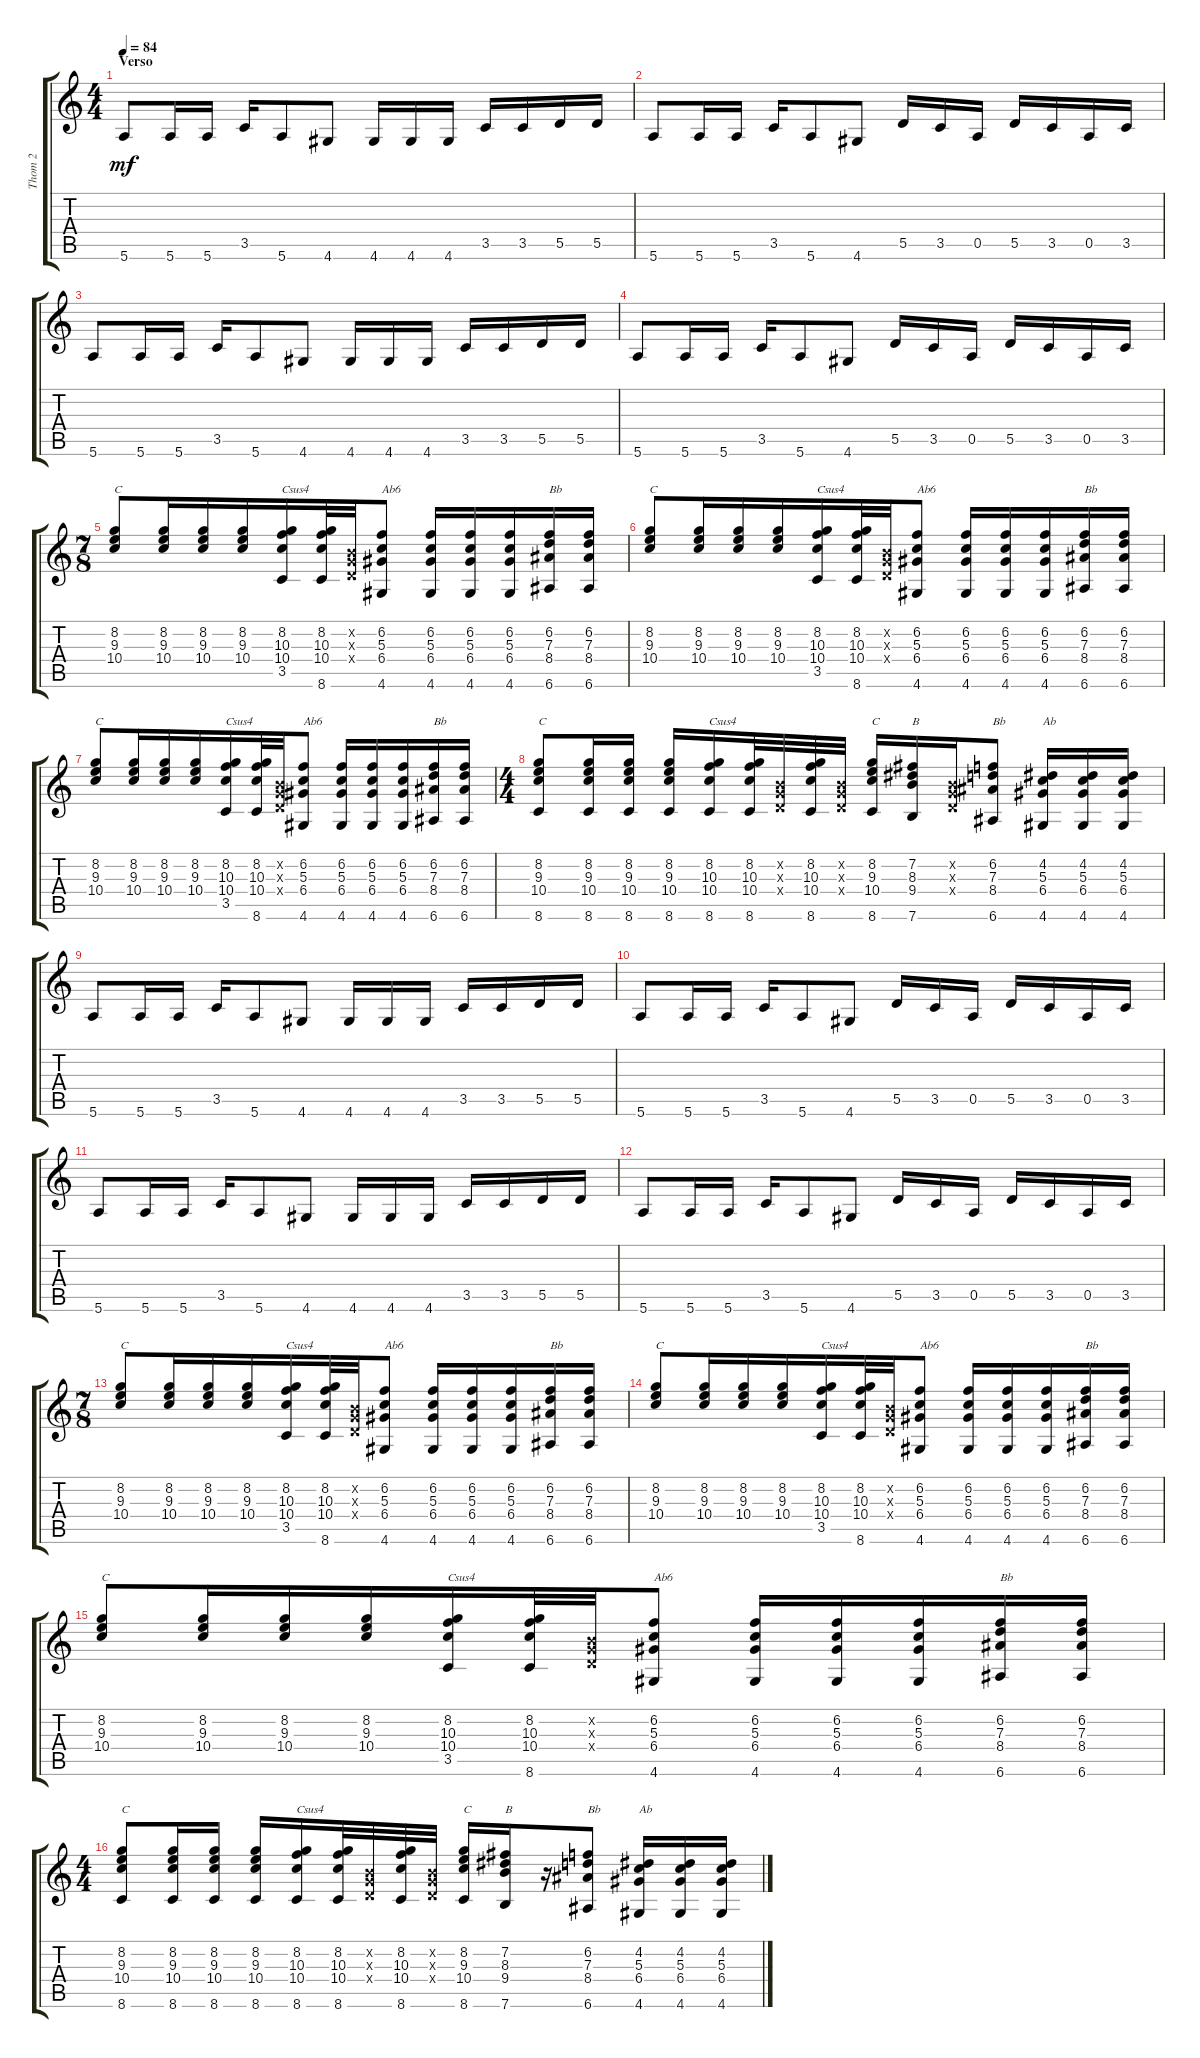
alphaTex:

\track ("Thom 2" "Thom 2") {instrument acousticguitarnylon}
\staff {score tabs}
\tuning (E4 B3 G3 D3 A2 E2) {hide}
\ts (4 4)
\section ("" "Verso")
\tempo 84
\clef g2
\ks c
5.6.8{dy mf} 5.6.16 5.6.16 3.5.16 5.6.8 4.6.8 4.6.16 4.6.16 4.6.16 3.5.16 3.5.16 5.5.16 5.5.16 |
5.6.8 5.6.16 5.6.16 3.5.16 5.6.8 4.6.8 5.5.16 3.5.16 0.5.16 5.5.16 3.5.16 0.5.16 3.5.16 |
5.6.8 5.6.16 5.6.16 3.5.16 5.6.8 4.6.8 4.6.16 4.6.16 4.6.16 3.5.16 3.5.16 5.5.16 5.5.16 |
5.6.8 5.6.16 5.6.16 3.5.16 5.6.8 4.6.8 5.5.16 3.5.16 0.5.16 5.5.16 3.5.16 0.5.16 3.5.16 |
\ts (7 8)
(8.2 9.3 10.4).8{txt "C"} (8.2 9.3 10.4).16 (8.2 9.3 10.4).16 (8.2 9.3 10.4).16 (8.2 10.3 10.4 3.5).16{txt "Csus4"} (8.2 10.3 10.4 8.6).32 (0.2{x} 0.3{x} 0.4{x}).32 (6.2 5.3 6.4 4.6).8{txt "Ab6"} (6.2 5.3 6.4 4.6).16 (6.2 5.3 6.4 4.6).16 (6.2 5.3 6.4 4.6).16 (6.2 7.3 8.4 6.6).16{txt "Bb"} (6.2 7.3 8.4 6.6).16 |
(8.2 9.3 10.4).8{txt "C"} (8.2 9.3 10.4).16 (8.2 9.3 10.4).16 (8.2 9.3 10.4).16 (8.2 10.3 10.4 3.5).16{txt "Csus4"} (8.2 10.3 10.4 8.6).32 (0.2{x} 0.3{x} 0.4{x}).32 (6.2 5.3 6.4 4.6).8{txt "Ab6"} (6.2 5.3 6.4 4.6).16 (6.2 5.3 6.4 4.6).16 (6.2 5.3 6.4 4.6).16 (6.2 7.3 8.4 6.6).16{txt "Bb"} (6.2 7.3 8.4 6.6).16 |
(8.2 9.3 10.4).8{txt "C"} (8.2 9.3 10.4).16 (8.2 9.3 10.4).16 (8.2 9.3 10.4).16 (8.2 10.3 10.4 3.5).16{txt "Csus4"} (8.2 10.3 10.4 8.6).32 (0.2{x} 0.3{x} 0.4{x}).32 (6.2 5.3 6.4 4.6).8{txt "Ab6"} (6.2 5.3 6.4 4.6).16 (6.2 5.3 6.4 4.6).16 (6.2 5.3 6.4 4.6).16 (6.2 7.3 8.4 6.6).16{txt "Bb"} (6.2 7.3 8.4 6.6).16 |
\ts (4 4)
(8.2 9.3 10.4 8.6).8{txt "C"} (8.2 9.3 10.4 8.6).16 (8.2 9.3 10.4 8.6).16 (8.2 9.3 10.4 8.6).16 (8.2 10.3 10.4 8.6).16{txt "Csus4"} (8.2 10.3 10.4 8.6).32 (0.2{x} 0.3{x} 0.4{x}).32 (8.2 10.3 10.4 8.6).32 (0.2{x} 0.3{x} 0.4{x}).32 (8.2 9.3 10.4 8.6).16{txt "C"} (7.2 8.3 9.4 7.6).16{txt "B"} (0.2{x} 0.3{x} 0.4{x}).16 (6.2 7.3 8.4 6.6).8{txt "Bb"} (4.2 5.3 6.4 4.6).16{txt "Ab"} (4.2 5.3 6.4 4.6).16 (4.2 5.3 6.4 4.6).16 |
5.6.8 5.6.16 5.6.16 3.5.16 5.6.8 4.6.8 4.6.16 4.6.16 4.6.16 3.5.16 3.5.16 5.5.16 5.5.16 |
5.6.8 5.6.16 5.6.16 3.5.16 5.6.8 4.6.8 5.5.16 3.5.16 0.5.16 5.5.16 3.5.16 0.5.16 3.5.16 |
5.6.8 5.6.16 5.6.16 3.5.16 5.6.8 4.6.8 4.6.16 4.6.16 4.6.16 3.5.16 3.5.16 5.5.16 5.5.16 |
5.6.8 5.6.16 5.6.16 3.5.16 5.6.8 4.6.8 5.5.16 3.5.16 0.5.16 5.5.16 3.5.16 0.5.16 3.5.16 |
\ts (7 8)
(8.2 9.3 10.4).8{txt "C"} (8.2 9.3 10.4).16 (8.2 9.3 10.4).16 (8.2 9.3 10.4).16 (8.2 10.3 10.4 3.5).16{txt "Csus4"} (8.2 10.3 10.4 8.6).32 (0.2{x} 0.3{x} 0.4{x}).32 (6.2 5.3 6.4 4.6).8{txt "Ab6"} (6.2 5.3 6.4 4.6).16 (6.2 5.3 6.4 4.6).16 (6.2 5.3 6.4 4.6).16 (6.2 7.3 8.4 6.6).16{txt "Bb"} (6.2 7.3 8.4 6.6).16 |
(8.2 9.3 10.4).8{txt "C"} (8.2 9.3 10.4).16 (8.2 9.3 10.4).16 (8.2 9.3 10.4).16 (8.2 10.3 10.4 3.5).16{txt "Csus4"} (8.2 10.3 10.4 8.6).32 (0.2{x} 0.3{x} 0.4{x}).32 (6.2 5.3 6.4 4.6).8{txt "Ab6"} (6.2 5.3 6.4 4.6).16 (6.2 5.3 6.4 4.6).16 (6.2 5.3 6.4 4.6).16 (6.2 7.3 8.4 6.6).16{txt "Bb"} (6.2 7.3 8.4 6.6).16 |
(8.2 9.3 10.4).8{txt "C"} (8.2 9.3 10.4).16 (8.2 9.3 10.4).16 (8.2 9.3 10.4).16 (8.2 10.3 10.4 3.5).16{txt "Csus4"} (8.2 10.3 10.4 8.6).32 (0.2{x} 0.3{x} 0.4{x}).32 (6.2 5.3 6.4 4.6).8{txt "Ab6"} (6.2 5.3 6.4 4.6).16 (6.2 5.3 6.4 4.6).16 (6.2 5.3 6.4 4.6).16 (6.2 7.3 8.4 6.6).16{txt "Bb"} (6.2 7.3 8.4 6.6).16 |
\ts (4 4)
(8.2 9.3 10.4 8.6).8{txt "C"} (8.2 9.3 10.4 8.6).16 (8.2 9.3 10.4 8.6).16 (8.2 9.3 10.4 8.6).16 (8.2 10.3 10.4 8.6).16{txt "Csus4"} (8.2 10.3 10.4 8.6).32 (0.2{x} 0.3{x} 0.4{x}).32 (8.2 10.3 10.4 8.6).32 (0.2{x} 0.3{x} 0.4{x}).32 (8.2 9.3 10.4 8.6).16{txt "C"} (7.2 8.3 9.4 7.6).16{txt "B"} r.16 (6.2 7.3 8.4 6.6).8{txt "Bb"} (4.2 5.3 6.4 4.6).16{txt "Ab"} (4.2 5.3 6.4 4.6).16 (4.2 5.3 6.4 4.6).16
